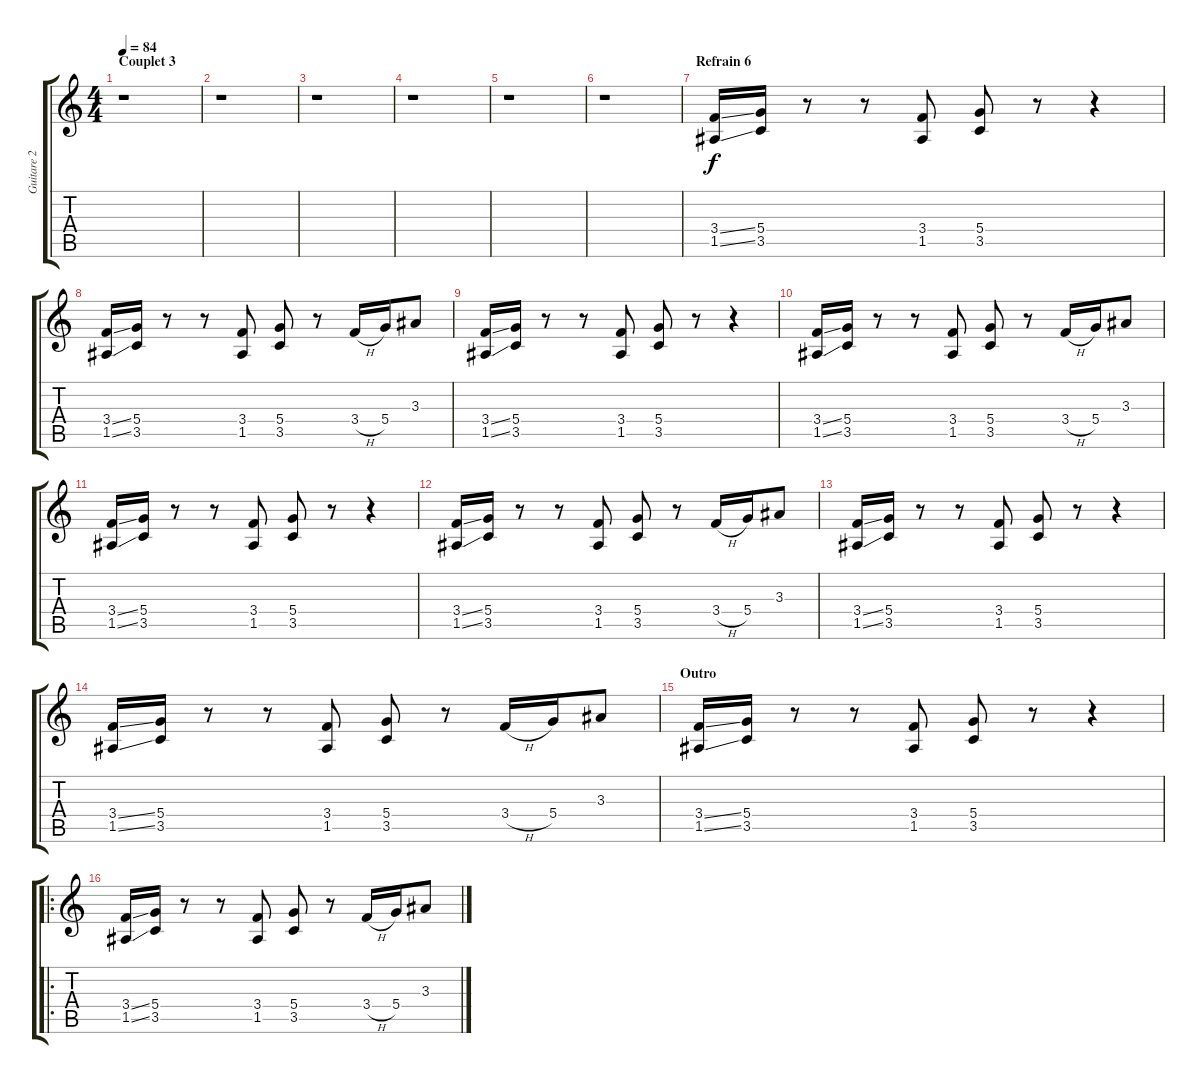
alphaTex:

\track ("Guitare 2" "Guitare 2") {instrument distortionguitar}
\staff {score tabs}
\tuning (E4 B3 G3 D3 A2 E2) {hide}
\ts (4 4)
\section ("" "Couplet 3")
\tempo 84
\clef g2
\ks c
r.1{dy f} |
r.1 |
r.1 |
r.1 |
r.1 |
r.1 |
\section ("" "Refrain 6")
(3.4{ss} 1.5{ss}).16 (5.4 3.5).16 r.8 r.8 (3.4 1.5).8 (5.4 3.5).8 r.8 r.4 |
(3.4{ss} 1.5{ss}).16 (5.4 3.5).16 r.8 r.8 (3.4 1.5).8 (5.4 3.5).8 r.8 3.4{h}.16 5.4.16 3.3.8 |
(3.4{ss} 1.5{ss}).16 (5.4 3.5).16 r.8 r.8 (3.4 1.5).8 (5.4 3.5).8 r.8 r.4 |
(3.4{ss} 1.5{ss}).16 (5.4 3.5).16 r.8 r.8 (3.4 1.5).8 (5.4 3.5).8 r.8 3.4{h}.16 5.4.16 3.3.8 |
(3.4{ss} 1.5{ss}).16 (5.4 3.5).16 r.8 r.8 (3.4 1.5).8 (5.4 3.5).8 r.8 r.4 |
(3.4{ss} 1.5{ss}).16 (5.4 3.5).16 r.8 r.8 (3.4 1.5).8 (5.4 3.5).8 r.8 3.4{h}.16 5.4.16 3.3.8 |
(3.4{ss} 1.5{ss}).16 (5.4 3.5).16 r.8 r.8 (3.4 1.5).8 (5.4 3.5).8 r.8 r.4 |
(3.4{ss} 1.5{ss}).16 (5.4 3.5).16 r.8 r.8 (3.4 1.5).8 (5.4 3.5).8 r.8 3.4{h}.16 5.4.16 3.3.8 |
\section ("" "Outro")
(3.4{ss} 1.5{ss}).16 (5.4 3.5).16 r.8 r.8 (3.4 1.5).8 (5.4 3.5).8 r.8 r.4 |
\ro
(3.4{ss} 1.5{ss}).16 (5.4 3.5).16 r.8 r.8 (3.4 1.5).8 (5.4 3.5).8 r.8 3.4{h}.16 5.4.16 3.3.8
